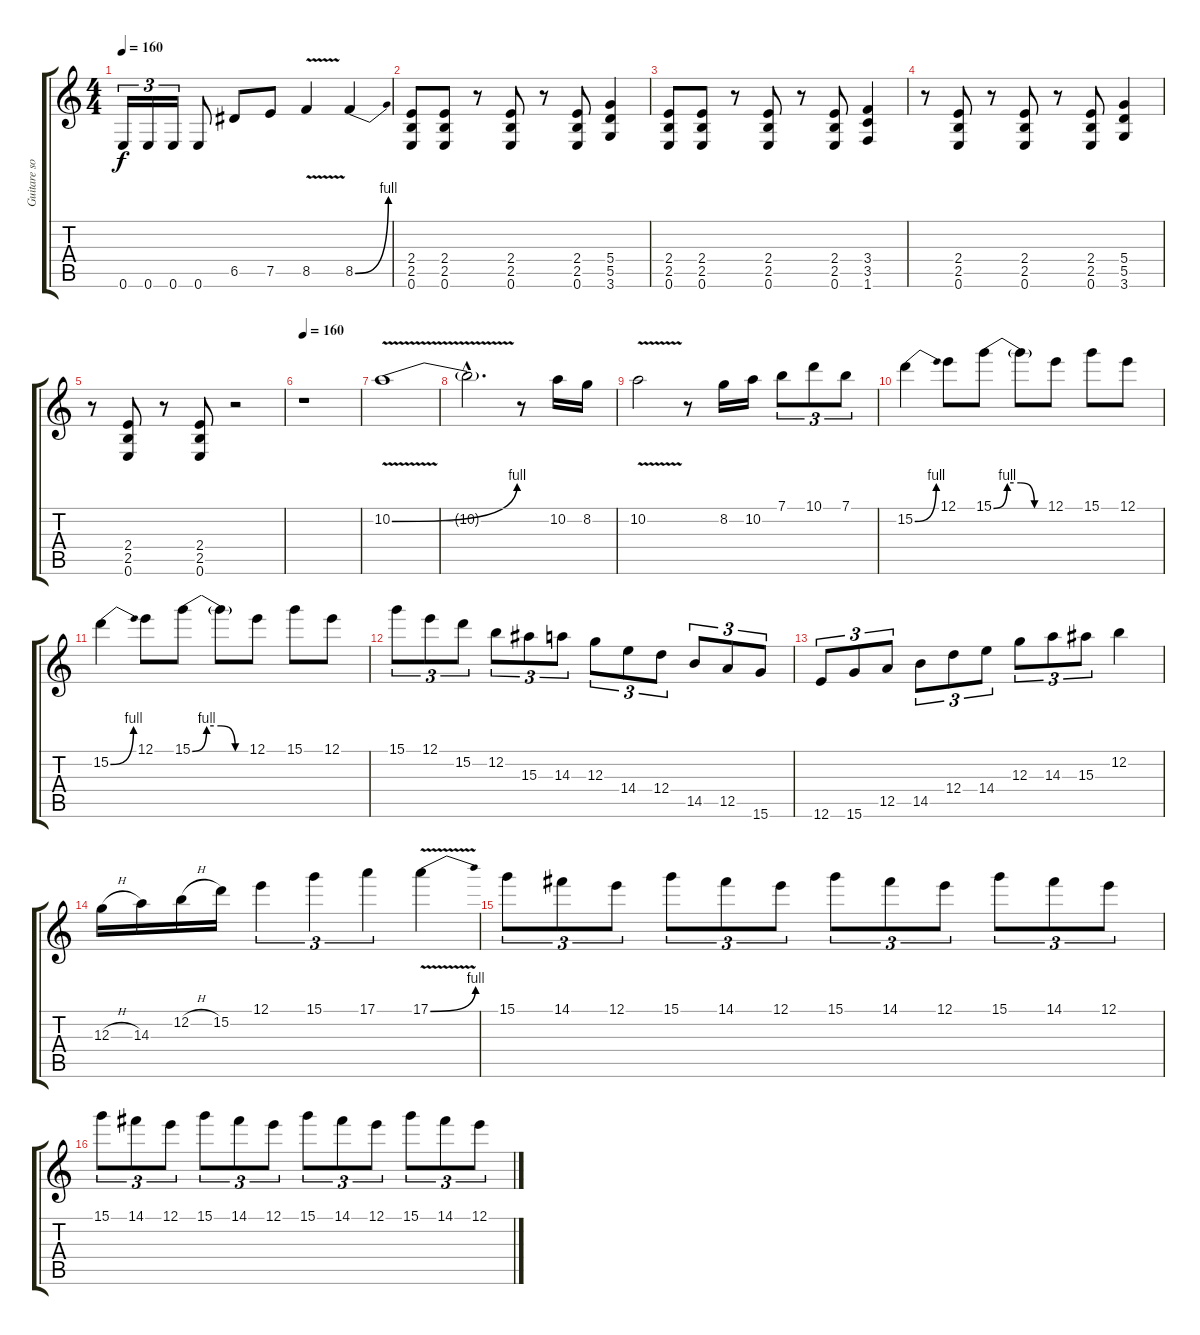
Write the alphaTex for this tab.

\track ("Guitare solo" "Guitare so") {instrument overdrivenguitar}
\staff {score tabs}
\tuning (E4 B3 G3 D3 A2 E2) {hide}
\ts (4 4)
\tempo 160
\clef g2
\ks c
0.6.16{tu (3 2) dy f} 0.6.16{tu (3 2)} 0.6.16{tu (3 2)} 0.6.8 6.5.8 7.5.8 8.5{v}.4 8.5{be (bend 0 0 60 4)}.4 |
(2.4 2.5 0.6).8 (2.4 2.5 0.6).8 r.8 (2.4 2.5 0.6).8 r.8 (2.4 2.5 0.6).8 (5.4 5.5 3.6).4 |
(2.4 2.5 0.6).8 (2.4 2.5 0.6).8 r.8 (2.4 2.5 0.6).8 r.8 (2.4 2.5 0.6).8 (3.4 3.5 1.6).4 |
r.8 (2.4 2.5 0.6).8 r.8 (2.4 2.5 0.6).8 r.8 (2.4 2.5 0.6).8 (5.4 5.5 3.6).4 |
r.8 (2.4 2.5 0.6).8 r.8 (2.4 2.5 0.6).8 r.2 |
\tempo 160
r.1{volume 14} |
10.2{be (bend 0 0 60 4) v}.1{volume 16} |
10.2{hac t}.2{d} r.8 10.2.16 8.2.16 |
10.2{v}.2 r.8 8.2.16 10.2.16 7.1.8{tu (3 2)} 10.1.8{tu (3 2)} 7.1.8{tu (3 2)} |
15.2{be (bend 0 0 60 4)}.4 12.1.8 15.1{be (custom 0 0 15 4 30 4 45 0 60 0)}.8 15.1{t}.8 12.1.8 15.1.8 12.1.8 |
15.2{be (bend 0 0 60 4)}.4 12.1.8 15.1{be (custom 0 0 15 4 30 4 45 0 60 0)}.8 15.1{t}.8 12.1.8 15.1.8 12.1.8 |
15.1.8{tu (3 2)} 12.1.8{tu (3 2)} 15.2.8{tu (3 2)} 12.2.8{tu (3 2)} 15.3.8{tu (3 2)} 14.3.8{tu (3 2)} 12.3.8{tu (3 2)} 14.4.8{tu (3 2)} 12.4.8{tu (3 2)} 14.5.8{tu (3 2)} 12.5.8{tu (3 2)} 15.6.8{tu (3 2)} |
12.6.8{tu (3 2)} 15.6.8{tu (3 2)} 12.5.8{tu (3 2)} 14.5.8{tu (3 2)} 12.4.8{tu (3 2)} 14.4.8{tu (3 2)} 12.3.8{tu (3 2)} 14.3.8{tu (3 2)} 15.3.8{tu (3 2)} 12.2.4 |
12.3{h}.16 14.3.16 12.2{h}.16 15.2.16 12.1.4{tu (3 2)} 15.1.4{tu (3 2)} 17.1.4{tu (3 2)} 17.1{be (bend 0 0 60 4) v}.4 |
15.1.8{tu (3 2)} 14.1.8{tu (3 2)} 12.1.8{tu (3 2)} 15.1.8{tu (3 2)} 14.1.8{tu (3 2)} 12.1.8{tu (3 2)} 15.1.8{tu (3 2)} 14.1.8{tu (3 2)} 12.1.8{tu (3 2)} 15.1.8{tu (3 2)} 14.1.8{tu (3 2)} 12.1.8{tu (3 2)} |
15.1.8{tu (3 2)} 14.1.8{tu (3 2)} 12.1.8{tu (3 2)} 15.1.8{tu (3 2)} 14.1.8{tu (3 2)} 12.1.8{tu (3 2)} 15.1.8{tu (3 2)} 14.1.8{tu (3 2)} 12.1.8{tu (3 2)} 15.1.8{tu (3 2)} 14.1.8{tu (3 2)} 12.1.8{tu (3 2)}
